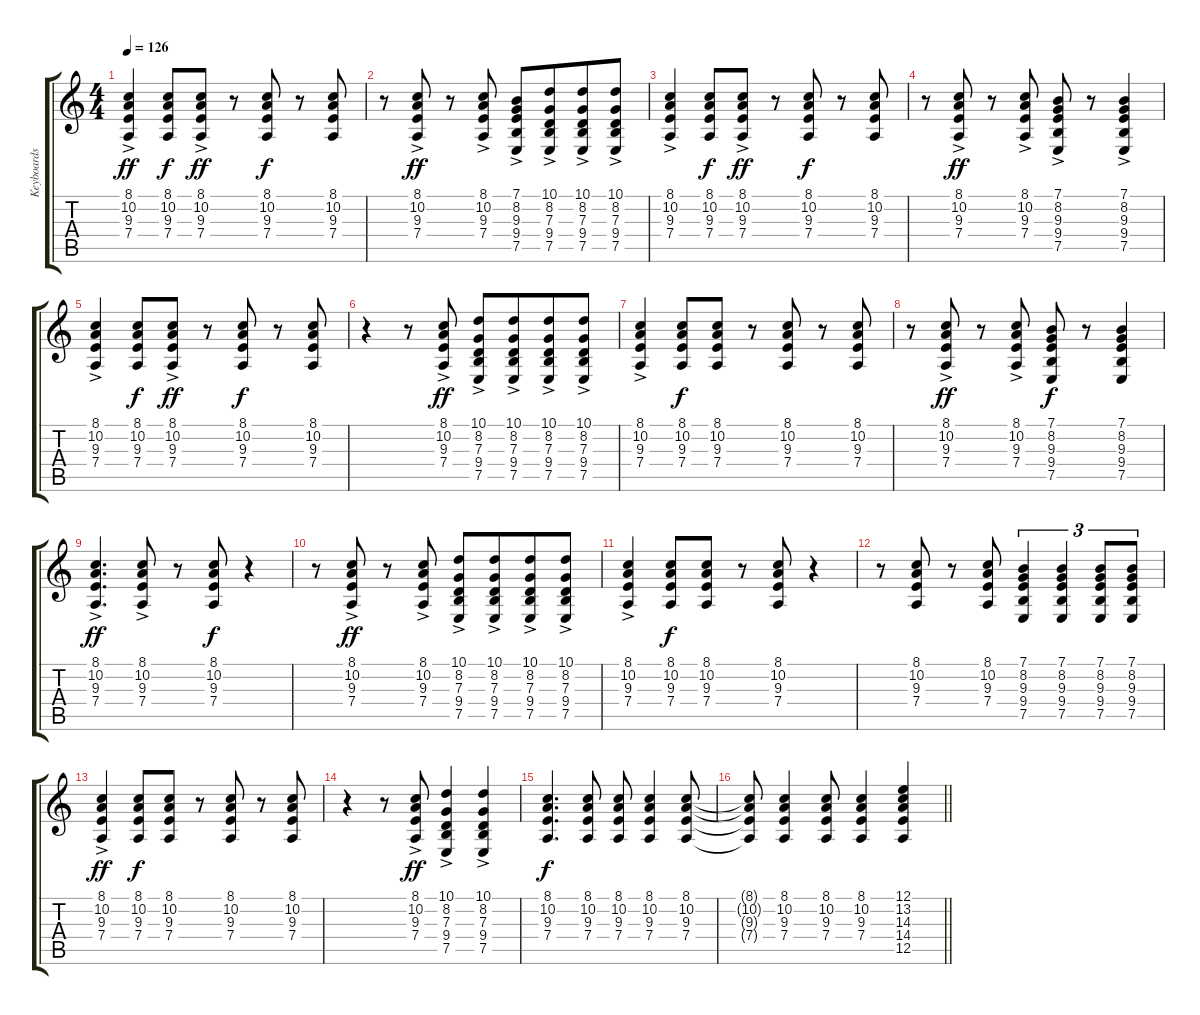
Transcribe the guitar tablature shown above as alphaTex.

\track ("Keyboards " "Keyboards ") {instrument electricpiano2}
\staff {score tabs}
\tuning (E4 B3 G3 D3 A2 E2) {hide}
\ts (4 4)
\tempo 126
\clef g2
\ks c
(8.1{ac} 10.2{ac} 9.3{ac} 7.4{ac}).4{dy ff} (8.1 10.2 9.3 7.4).8{dy f} (8.1 10.2 9.3 7.4{ac}).8{dy ff} r.8 (8.1 10.2 9.3 7.4).8{dy f} r.8{beam merge} (8.1 10.2 9.3 7.4).8 |
r.8 (8.1{ac} 10.2{ac} 9.3{ac} 7.4{ac}).8{dy ff} r.8 (8.1{ac} 10.2{ac} 9.3{ac} 7.4{ac}).8 (7.1{ac} 8.2{ac} 9.3{ac} 9.4{ac} 7.5{ac}).8 (10.1{ac} 8.2{ac} 7.3{ac} 9.4{ac} 7.5{ac}).8{beam merge} (10.1{ac} 8.2{ac} 7.3{ac} 9.4{ac} 7.5{ac}).8 (10.1{ac} 8.2{ac} 7.3{ac} 9.4{ac} 7.5{ac}).8 |
(8.1 10.2 9.3{ac} 7.4).4 (8.1 10.2 9.3 7.4).8{dy f} (8.1 10.2 9.3{ac} 7.4).8{dy ff} r.8 (8.1 10.2 9.3 7.4).8{dy f} r.8 (8.1 10.2 9.3 7.4).8 |
r.8 (8.1{ac} 10.2{ac} 9.3{ac} 7.4{ac}).8{dy ff} r.8 (8.1{ac} 10.2{ac} 9.3{ac} 7.4{ac}).8{beam split} (7.1{ac} 8.2{ac} 9.3{ac} 9.4{ac} 7.5{ac}).8 r.8 (7.1{ac} 8.2{ac} 9.3{ac} 9.4{ac} 7.5{ac}).4 |
(8.1 10.2{ac} 9.3 7.4).4 (8.1 10.2 9.3 7.4).8{dy f beam merge} (8.1{ac} 10.2{ac} 9.3{ac} 7.4{ac}).8{dy ff} r.8{beam merge} (8.1 10.2 9.3 7.4).8{dy f} r.8{beam merge} (8.1 10.2 9.3 7.4).8 |
r.4 r.8 (8.1{ac} 10.2{ac} 9.3{ac} 7.4{ac}).8{dy ff} (10.1{ac} 8.2{ac} 7.3{ac} 9.4{ac} 7.5{ac}).8 (10.1{ac} 8.2{ac} 7.3{ac} 9.4{ac} 7.5{ac}).8{beam merge} (10.1{ac} 8.2{ac} 7.3{ac} 9.4{ac} 7.5{ac}).8 (10.1{ac} 8.2{ac} 7.3{ac} 9.4{ac} 7.5{ac}).8 |
(8.1 10.2{ac} 9.3 7.4).4 (8.1 10.2 9.3 7.4).8{dy f} (8.1 10.2 9.3 7.4).8 r.8 (8.1 10.2 9.3 7.4).8 r.8 (8.1 10.2 9.3 7.4).8 |
r.8 (8.1{ac} 10.2{ac} 9.3{ac} 7.4{ac}).8{dy ff} r.8 (8.1{ac} 10.2{ac} 9.3{ac} 7.4{ac}).8 (7.1 8.2 9.3 9.4 7.5).8{dy f} r.8 (7.1 8.2 9.3 9.4 7.5).4 |
(8.1 10.2{ac} 9.3 7.4).4{d dy ff} (8.1{ac} 10.2{ac} 9.3{ac} 7.4{ac}).8 r.8{beam split} (8.1 10.2 9.3 7.4).8{dy f} r.4 |
r.8 (8.1{ac} 10.2{ac} 9.3{ac} 7.4{ac}).8{dy ff} r.8 (8.1{ac} 10.2{ac} 9.3{ac} 7.4{ac}).8 (10.1{ac} 8.2{ac} 7.3{ac} 9.4{ac} 7.5{ac}).8 (10.1{ac} 8.2{ac} 7.3{ac} 9.4{ac} 7.5{ac}).8{beam merge} (10.1{ac} 8.2{ac} 7.3{ac} 9.4{ac} 7.5{ac}).8 (10.1{ac} 8.2{ac} 7.3{ac} 9.4{ac} 7.5{ac}).8 |
(8.1 10.2{ac} 9.3 7.4).4 (8.1 10.2 9.3 7.4).8{dy f} (8.1 10.2 9.3 7.4).8 r.8 (8.1 10.2 9.3 7.4).8 r.4 |
r.8 (8.1 10.2 9.3 7.4).8 r.8 (8.1 10.2 9.3 7.4).8 (7.1 8.2 9.3 9.4 7.5).4{tu (3 2)} (7.1 8.2 9.3 9.4 7.5).4{tu (3 2)} (7.1 8.2 9.3 9.4 7.5).8{tu (3 2)} (7.1 8.2 9.3 9.4 7.5).8{tu (3 2)} |
(8.1{ac} 10.2{ac} 9.3{ac} 7.4{ac}).4{dy ff} (8.1 10.2 9.3 7.4).8{dy f} (8.1 10.2 9.3 7.4).8 r.8 (8.1 10.2 9.3 7.4).8 r.8 (8.1 10.2 9.3 7.4).8 |
r.4 r.8 (8.1{ac} 10.2{ac} 9.3{ac} 7.4{ac}).8{dy ff} (10.1{ac} 8.2{ac} 7.3{ac} 9.4{ac} 7.5{ac}).4 (10.1{ac} 8.2{ac} 7.3{ac} 9.4{ac} 7.5{ac}).4 |
(8.1 10.2 9.3 7.4).4{d dy f} (8.1 10.2 9.3 7.4).8 (8.1 10.2 9.3 7.4).8 (8.1 10.2 9.3 7.4).4 (8.1 10.2 9.3 7.4).8 |
\barLineRight lightlight
(8.1{t} 10.2{t} 9.3{t} 7.4{t}).8 (8.1 10.2 9.3 7.4).4 (8.1 10.2 9.3 7.4).8 (8.1 10.2 9.3 7.4).4 (12.1 13.2 14.3 14.4 12.5).4
